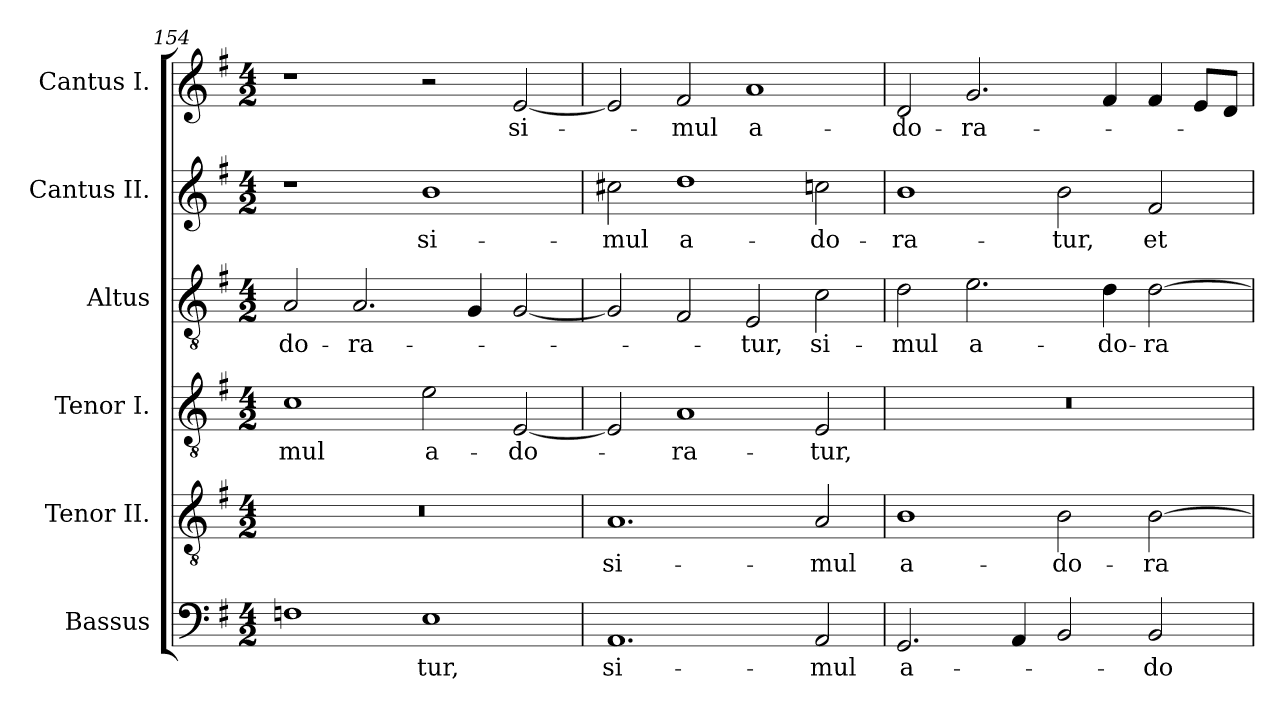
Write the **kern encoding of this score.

**kern	**text	**kern	**text	**kern	**text	**kern	**text	**kern	**text	**kern	**text
*part6	*part6	*part5	*part5	*part4	*part4	*part3	*part3	*part2	*part2	*part1	*part1
*staff6	*staff6	*staff5	*staff5	*staff4	*staff4	*staff3	*staff3	*staff2	*staff2	*staff1	*staff1
*I"Bassus	*	*I"Tenor II.	*	*I"Tenor I.	*	*I"Altus	*	*I"Cantus II.	*	*I"Cantus I.	*
*I'B.	*	*I'T. II.	*	*I'T. I.	*	*I'A.	*	*I'C. II	*	*I'C. I	*
*clefF4	*	*clefGv2	*	*clefGv2	*	*clefGv2	*	*clefG2	*	*clefG2	*
*	*	*ITrd7c12	*	*ITrd7c12	*	*ITrd7c12	*	*	*	*	*
*k[f#]	*	*k[f#]	*	*k[f#]	*	*k[f#]	*	*k[f#]	*	*k[f#]	*
*G:	*	*G:	*	*G:	*	*G:	*	*G:	*	*G:	*
*M4/2	*	*M4/2	*	*M4/2	*	*M4/2	*	*M4/2	*	*M4/2	*
=154	=154	=154	=154	=154	=154	=154	=154	=154	=154	=154	=154
!	!	!LO:N:vis=1	!	!	!	!	!	!	!	!	!
!	!	!	!	!	!LO:LY:b:color=#000000	!	!	!	!	!	!
!	!	!	!	!	!	!	!LO:LY:b:color=#000000	!	!	!	!
1Fni	.	0r	.	1Ci	-mul	2AAi/	-do-	1r	.	1r	.
!	!	!	!	!	!	!	!LO:LY:b:color=#000000	!	!	!	!
.	.	.	.	.	.	2.AAi/	-ra-	.	.	.	.
!	!LO:LY:b:color=#000000	!	!	!	!	!	!	!	!	!	!
!	!	!	!	!	!LO:LY:b:color=#000000	!	!	!	!	!	!
!	!	!	!	!	!	!	!	!	!LO:LY:b:color=#000000	!	!
1Ei	-tur,	.	.	2Ei\	a-	.	.	1bi	si-	2r	.
.	.	.	.	.	.	4GGi/	.	.	.	.	.
!	!	!	!	!	!LO:LY:b:color=#000000	!	!	!	!	!	!
!	!	!	!	!	!	!	!	!	!	!	!LO:LY:b:color=#000000
.	.	.	.	[2EEi/	-do-	[2GGi/	.	.	.	[2ei/	si-
!!LO:LB:g=z
=155	=155	=155	=155	=155	=155	=155	=155	=155	=155	=155	=155
!	!LO:LY:b:color=#000000	!	!	!	!	!	!	!	!	!	!
!	!	!	!LO:LY:b:color=#000000	!	!	!	!	!	!	!	!
!	!	!	!	!	!	!	!	!	!LO:LY:b:color=#000000	!	!
1.AAi	si-	1.AAi	si-	2EEi/]	.	2GGi/]	.	2cc#Xi\	-mul	2ei/]	.
!	!	!	!	!	!LO:LY:b:color=#000000	!	!	!	!	!	!
!	!	!	!	!	!	!	!	!	!LO:LY:b:color=#000000	!	!
!	!	!	!	!	!	!	!	!	!	!	!LO:LY:b:color=#000000
.	.	.	.	1AAi	-ra-	2FF#i/	.	1ddi	a-	2f#i/	-mul
!	!	!	!	!	!	!	!LO:LY:b:color=#000000	!	!	!	!
!	!	!	!	!	!	!	!	!	!	!	!LO:LY:b:color=#000000
.	.	.	.	.	.	2EEi/	-tur,	.	.	1ai	a-
!	!LO:LY:b:color=#000000	!	!	!	!	!	!	!	!	!	!
!	!	!	!LO:LY:b:color=#000000	!	!	!	!	!	!	!	!
!	!	!	!	!	!LO:LY:b:color=#000000	!	!	!	!	!	!
!	!	!	!	!	!	!	!LO:LY:b:color=#000000	!	!	!	!
!	!	!	!	!	!	!	!	!	!LO:LY:b:color=#000000	!	!
2AAi/	-mul	2AAi/	-mul	2EEi/	-tur,	2Ci\	si-	2ccni\	-do-	.	.
=156	=156	=156	=156	=156	=156	=156	=156	=156	=156	=156	=156
!	!LO:LY:b:color=#000000	!	!	!	!	!	!	!	!	!	!
!	!	!	!LO:LY:b:color=#000000	!LO:N:vis=1	!	!	!	!	!	!	!
!	!	!	!	!	!	!	!LO:LY:b:color=#000000	!	!	!	!
!	!	!	!	!	!	!	!	!	!LO:LY:b:color=#000000	!	!
!	!	!	!	!	!	!	!	!	!	!	!LO:LY:b:color=#000000
2.GGi/	a-	1BBi	a-	0r	.	2Di\	-mul	1bi	-ra-	2di/	-do-
!	!	!	!	!	!	!	!LO:LY:b:color=#000000	!	!	!	!
!	!	!	!	!	!	!	!	!	!	!	!LO:LY:b:color=#000000
.	.	.	.	.	.	2.Ei\	a-	.	.	2.gi/	-ra-
4AAi/	.	.	.	.	.	.	.	.	.	.	.
!	!	!	!LO:LY:b:color=#000000	!	!	!	!	!	!	!	!
!	!	!	!	!	!	!	!	!	!LO:LY:b:color=#000000	!	!
2BBi/	.	2BBi\	-do-	.	.	.	.	2bi\	-tur,	.	.
!	!	!	!	!	!	!	!LO:LY:b:color=#000000	!	!	!	!
.	.	.	.	.	.	4Di\	-do-	.	.	4f#i/	.
!	!LO:LY:b:color=#000000	!	!	!	!	!	!	!	!	!	!
!	!	!	!LO:LY:b:color=#000000	!	!	!	!	!	!	!	!
!	!	!	!	!	!	!	!LO:LY:b:color=#000000	!	!	!	!
!	!	!	!	!	!	!	!	!	!LO:LY:b:color=#000000	!	!
2BBi/	-do-	[2BBi\	-ra-	.	.	[2Di\	-ra-	2f#i/	et	4f#i/	.
.	.	.	.	.	.	.	.	.	.	8ei/L	.
.	.	.	.	.	.	.	.	.	.	8di/J	.
=	=	=	=	=	=	=	=	=	=	=	=
*-	*-	*-	*-	*-	*-	*-	*-	*-	*-	*-	*-
